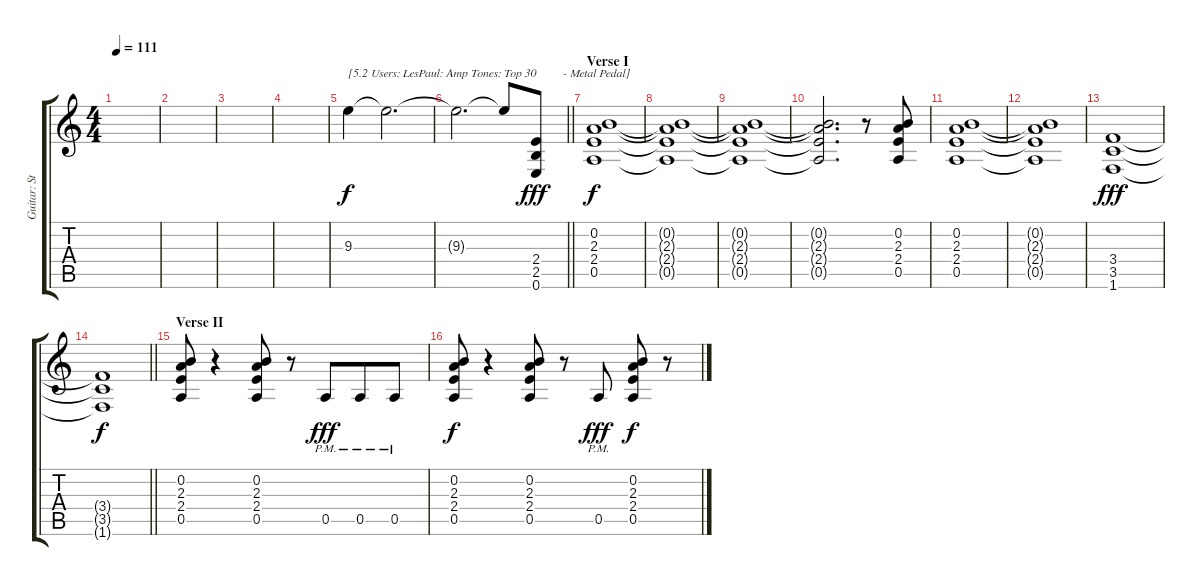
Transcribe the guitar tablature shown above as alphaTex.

\track ("Guitar: Steve" "Guitar: St") {instrument distortionguitar}
\staff {score tabs}
\tuning (E4 B3 G3 D3 A2 E2) {hide}
\ts (4 4)
\tempo 111
\clef g2
\ks c
|
|
|
|
9.3.4{txt "[5.2 Users: LesPaul: Amp Tones: Top 30" volume 0} 9.3{t}.2{d dy f volume 13} |
\barLineRight lightlight
9.3{t}.2{d} 9.3{t}.8 (2.4 2.5 0.6).8{txt "         - Metal Pedal]" dy fff} |
\section ("" "Verse I")
(0.2 2.3 2.4 0.5).1{dy f} |
(0.2{t} 2.3{t} 2.4{t} 0.5{t}).1 |
(0.2{t} 2.3{t} 2.4{t} 0.5{t}).1 |
(0.2{t} 2.3{t} 2.4{t} 0.5{t}).2{d} r.8 (0.2 2.3 2.4 0.5).8 |
(0.2 2.3 2.4 0.5).1 |
(0.2{t} 2.3{t} 2.4{t} 0.5{t}).1 |
(3.4 3.5 1.6).1{dy fff} |
\barLineRight lightlight
(3.4{t} 3.5{t} 1.6{t}).1{dy f} |
\section ("" "Verse II")
(0.2 2.3 2.4 0.5).8 r.4 (0.2 2.3 2.4 0.5).8 r.8 0.5{pm}.8{dy fff beam merge} 0.5{pm}.8 0.5{pm}.8 |
(0.2 2.3 2.4 0.5).8{dy f} r.4 (0.2 2.3 2.4 0.5).8 r.8 0.5{pm}.8{dy fff} (0.2 2.3 2.4 0.5).8{dy f} r.8
